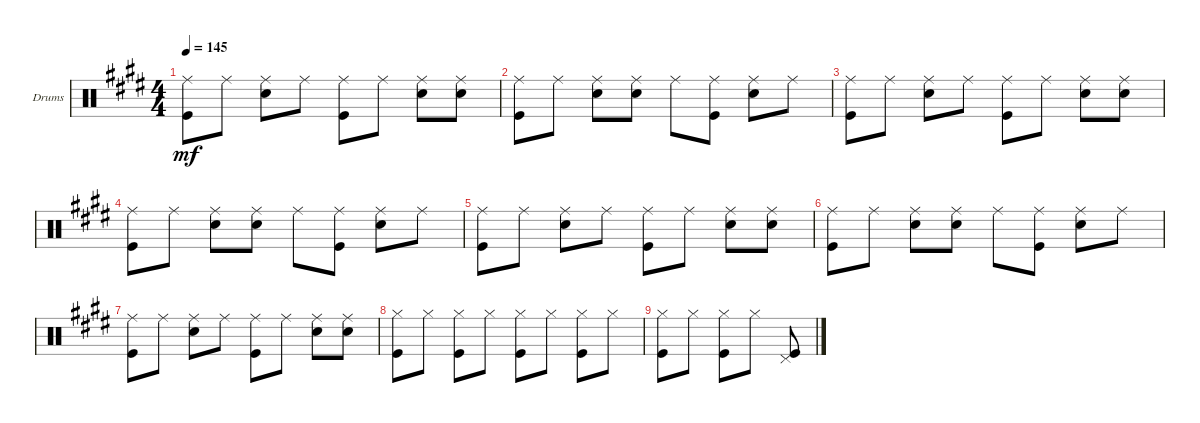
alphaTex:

\defaultSystemsLayout 4
\bracketExtendMode groupsimilarinstruments
\firstSystemTrackNameOrientation horizontal
\otherSystemsTrackNameOrientation horizontal
\track ("Fabrizio Moretti" "Drums") {instrument percussion}
\staff {score}
\articulation defaults
\ts (4 4)
\tempo 145
\clef neutral
\ks e
("Kick (hit)" "Ride (middle)").8{dy mf} "Ride (middle)".8 ("Snare (hit) 2" "Ride (middle)").8 "Ride (middle)".8 ("Kick (hit)" "Ride (middle)").8 "Ride (middle)".8 ("Snare (hit) 2" "Ride (middle)").8 ("Snare (hit) 2" "Ride (middle)").8 |
("Kick (hit)" "Ride (middle)").8 "Ride (middle)".8 ("Snare (hit) 2" "Ride (middle)").8 ("Snare (hit) 2" "Ride (middle)").8 "Ride (middle)".8 ("Kick (hit)" "Ride (middle)").8 ("Snare (hit) 2" "Ride (middle)").8 "Ride (middle)".8 |
("Kick (hit)" "Ride (middle)").8 "Ride (middle)".8 ("Snare (hit) 2" "Ride (middle)").8 "Ride (middle)".8 ("Kick (hit)" "Ride (middle)").8 "Ride (middle)".8 ("Snare (hit) 2" "Ride (middle)").8 ("Snare (hit) 2" "Ride (middle)").8 |
("Kick (hit)" "Ride (middle)").8 "Ride (middle)".8 ("Snare (hit) 2" "Ride (middle)").8 ("Snare (hit) 2" "Ride (middle)").8 "Ride (middle)".8 ("Kick (hit)" "Ride (middle)").8 ("Snare (hit) 2" "Ride (middle)").8 "Ride (middle)".8 |
("Kick (hit)" "Ride (middle)").8 "Ride (middle)".8 ("Snare (hit) 2" "Ride (middle)").8 "Ride (middle)".8 ("Kick (hit)" "Ride (middle)").8 "Ride (middle)".8 ("Snare (hit) 2" "Ride (middle)").8 ("Snare (hit) 2" "Ride (middle)").8 |
("Kick (hit)" "Ride (middle)").8 "Ride (middle)".8 ("Snare (hit) 2" "Ride (middle)").8 ("Snare (hit) 2" "Ride (middle)").8 "Ride (middle)".8 ("Kick (hit)" "Ride (middle)").8 ("Snare (hit) 2" "Ride (middle)").8 "Ride (middle)".8 |
("Kick (hit)" "Ride (middle)").8 "Ride (middle)".8 ("Snare (hit) 2" "Ride (middle)").8 "Ride (middle)".8 ("Kick (hit)" "Ride (middle)").8 "Ride (middle)".8 ("Snare (hit) 2" "Ride (middle)").8 ("Snare (hit) 2" "Ride (middle)").8 |
("Kick (hit)" "Hi-Hat (closed)").8 "Hi-Hat (closed)".8 ("Kick (hit)" "Hi-Hat (closed)").8 "Hi-Hat (closed)".8 ("Kick (hit)" "Hi-Hat (closed)").8 "Hi-Hat (closed)".8 ("Kick (hit)" "Hi-Hat (closed)").8 "Hi-Hat (closed)".8 |
("Kick (hit)" "Hi-Hat (closed)").8 "Hi-Hat (closed)".8 ("Kick (hit)" "Hi-Hat (closed)").8 "Hi-Hat (closed)".8 ("Pedal Hi-Hat (hit)" "Kick (hit)").8
